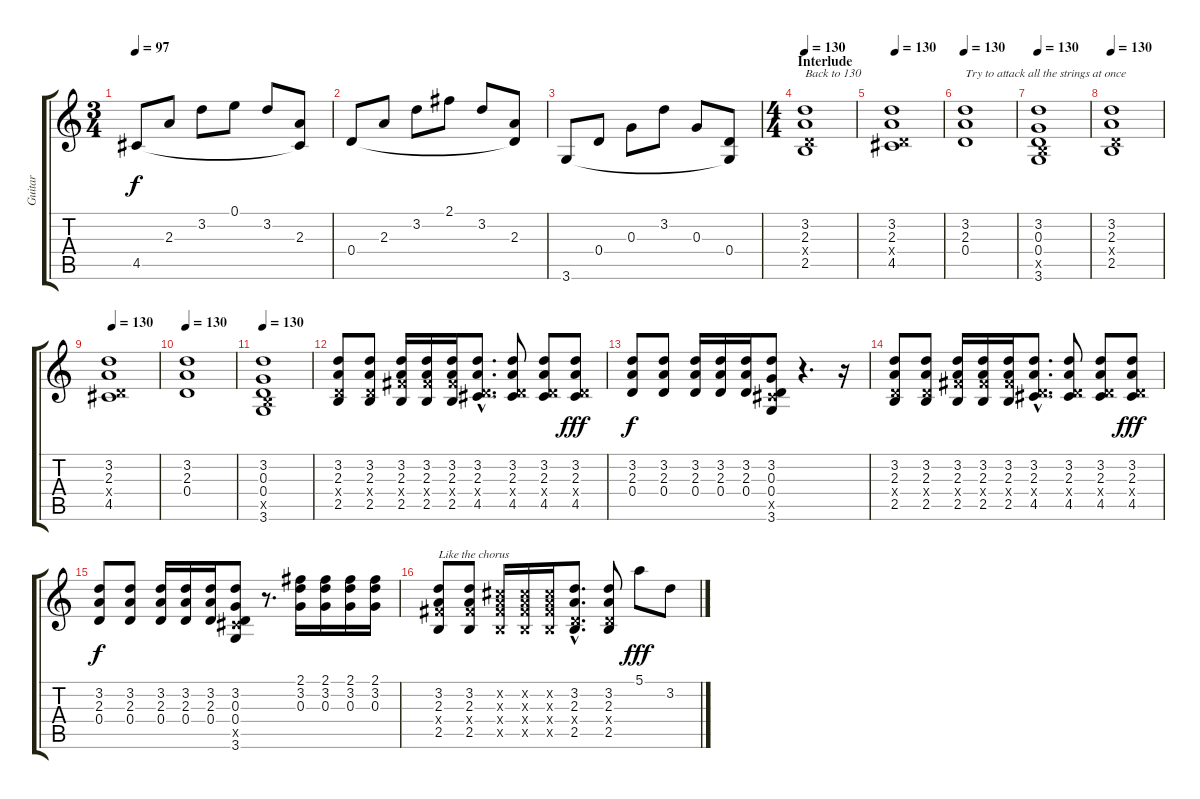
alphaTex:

\track ("Guitar" "Guitar") {instrument electricguitarjazz}
\staff {score tabs}
\tuning (E4 B3 G3 D3 A2 E2) {hide}
\ts (3 4)
\tempo 97
\clef g2
\ks c
4.5.8{dy f} 2.3.8 3.2.8 0.1.8 3.2.8 (2.3 4.5{t}).8 |
0.4.8 2.3.8 3.2.8 2.1.8 3.2.8 (2.3 0.4{t}).8 |
3.6.8 0.4.8 0.3.8 3.2.8 0.3.8 (0.4 3.6{t}).8 |
\ts (4 4)
\section ("" "Interlude")
\tempo 130
(3.2 2.3 0.4{x} 2.5).1{txt "Back to 130"} |
\tempo 130
(3.2 2.3 0.4{x} 4.5).1 |
\tempo 130
(3.2 2.3 0.4).1{txt "Try to attack all the strings at once"} |
\tempo 130
(3.2 0.3 0.4 2.5{x} 3.6).1 |
\tempo 130
(3.2 2.3 0.4{x} 2.5).1 |
\tempo 130
(3.2 2.3 0.4{x} 4.5).1 |
\tempo 130
(3.2 2.3 0.4).1 |
\tempo 130
(3.2 0.3 0.4 2.5{x} 3.6).1 |
(3.2 2.3 0.4{x} 2.5).8 (3.2 2.3 0.4{x} 2.5).8 (3.2 2.3 4.4{x} 2.5).16 (3.2 2.3 4.4{x} 2.5).16 (3.2 2.3 4.4{x} 2.5).16 (3.2{hac} 2.3{hac} 0.4{hac x} 4.5{hac}).8{d} (3.2 2.3 0.4{x} 4.5).8 (3.2 2.3 0.4{x} 4.5).8 (3.2 2.3 0.4{x} 4.5).8{dy fff} |
(3.2 2.3 0.4).8{dy f} (3.2 2.3 0.4).8 (3.2 2.3 0.4).16 (3.2 2.3 0.4).16 (3.2 2.3 0.4).16 (3.2 0.3 0.4 4.5{x} 3.6).8 r.4{d} r.16 |
(3.2 2.3 0.4{x} 2.5).8 (3.2 2.3 0.4{x} 2.5).8 (3.2 2.3 4.4{x} 2.5).16 (3.2 2.3 4.4{x} 2.5).16 (3.2 2.3 4.4{x} 2.5).16 (3.2{hac} 2.3{hac} 0.4{hac x} 4.5{hac}).8{d} (3.2 2.3 0.4{x} 4.5).8 (3.2 2.3 0.4{x} 4.5).8 (3.2 2.3 0.4{x} 4.5).8{dy fff} |
(3.2 2.3 0.4).8{dy f} (3.2 2.3 0.4).8 (3.2 2.3 0.4).16 (3.2 2.3 0.4).16 (3.2 2.3 0.4).16 (3.2 0.3 0.4 4.5{x} 3.6).8 r.8{d} (2.1 3.2 0.3).16 (2.1 3.2 0.3).16 (2.1 3.2 0.3).16 (2.1 3.2 0.3).16 |
(3.2 2.3 4.4{x} 2.5).8{txt "Like the chorus"} (3.2 2.3 4.4{x} 2.5).8 (2.2{x} 2.3{x} 4.4{x} 2.5{x}).16 (2.2{x} 2.3{x} 4.4{x} 2.5{x}).16 (2.2{x} 2.3{x} 4.4{x} 2.5{x}).16 (3.2{hac} 2.3{hac} 0.4{hac x} 2.5{hac}).8{d} (3.2 2.3 0.4{x} 2.5).8 5.1.8{dy fff} 3.2.8
